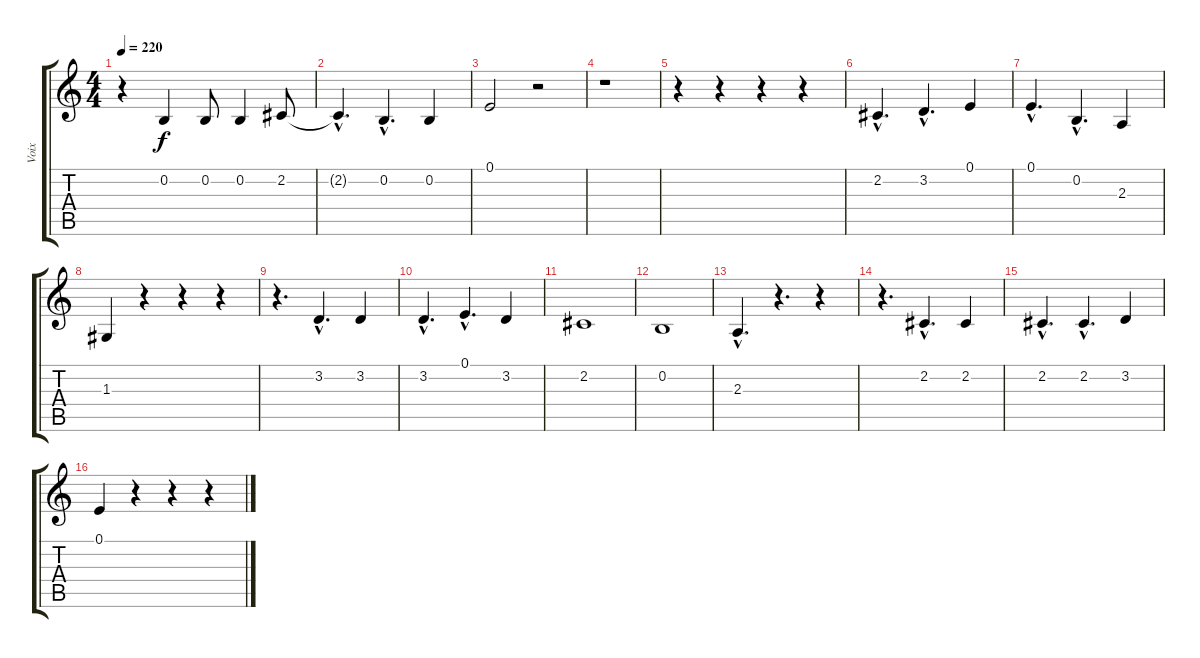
\track ("Voix" "Voix") {instrument lead6voice}
\staff {score tabs}
\tuning (E4 B3 G3 D3 A2 E2) {hide}
\ts (4 4)
\tempo 220
\clef g2
\ks c
r.4{dy f} 0.2.4 0.2.8 0.2.4 2.2.8 |
2.2{hac t}.4{d} 0.2{hac}.4{d} 0.2.4 |
0.1.2 r.2 |
r.1 |
r.4 r.4 r.4 r.4 |
2.2{hac}.4{d} 3.2{hac}.4{d} 0.1.4 |
0.1{hac}.4{d} 0.2{hac}.4{d} 2.3.4 |
1.3.4 r.4 r.4 r.4 |
r.4{d} 3.2{hac}.4{d} 3.2.4 |
3.2{hac}.4{d} 0.1{hac}.4{d} 3.2.4 |
2.2.1 |
0.2.1 |
2.3{hac}.4{d} r.4{d} r.4 |
r.4{d} 2.2{hac}.4{d} 2.2.4 |
2.2{hac}.4{d} 2.2{hac}.4{d} 3.2.4 |
0.1.4 r.4 r.4 r.4
